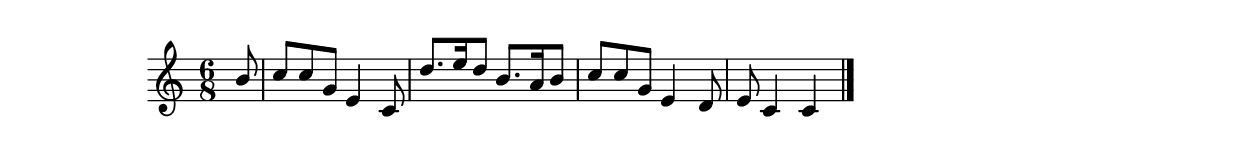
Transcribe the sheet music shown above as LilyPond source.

\version "2.22.0"
\language "english"

global = {
  \time 6/8
  \key c \major
}

mBreak = { \break }

\header {
                                %	title = \markup {\medium \caps "Title."}
                                %	poet = ""
                                %	composer = ""

%  meter = \markup {\italic ""}
                                %	arranger = ""
}
\score {

  \new ChoirStaff {
    <<
      \new Staff = "up"  {
        <<
          \global
          \new 	Voice = "one" 	\relative c'' {
            \voiceOne
            \partial 8 b8 | c c g e4 c8 | d'8. e16 d8 b8. a16 b8 | c c g e4 d8 | \partial 8*5 e8 c4 c \fine |
          }	% end voice one
          \new Voice  \fixed c' {
            \voiceTwo
          } % end voice two
        >>
      } % end staff up

    >>
  } % end choir staff

  \layout{
    \context{
      \Score {
        \omit  BarNumber
                                %\override LyricText.self-alignment-X = #LEFT
      }%end score
    }%end context
  }%end layout

  \midi{}

}%end score
